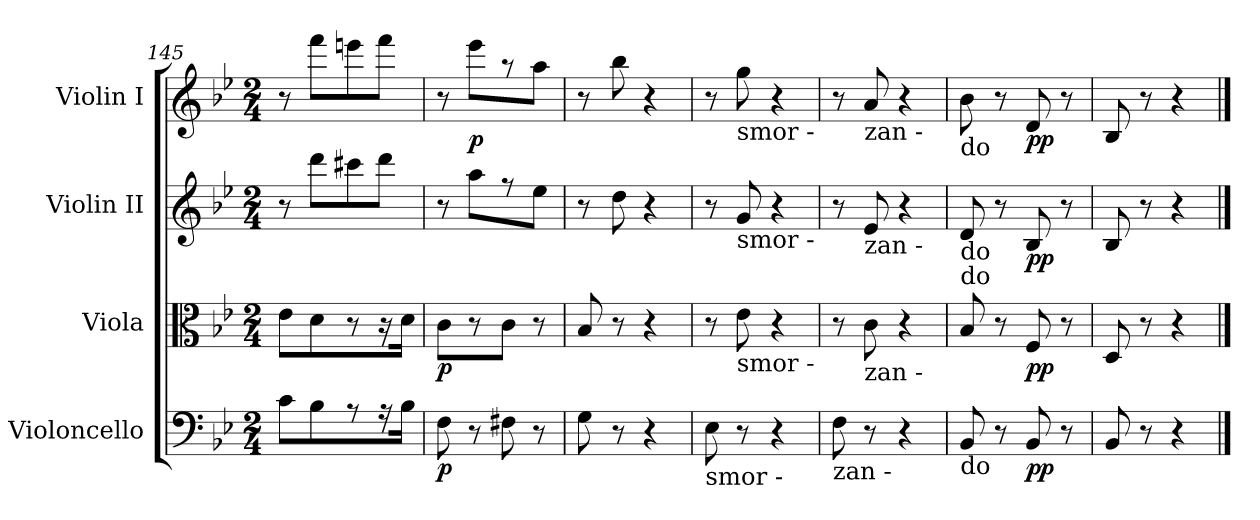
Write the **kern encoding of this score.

**kern	**dynam	**kern	**dynam	**kern	**dynam	**kern	**dynam
*part4	*part4	*part3	*part3	*part2	*part2	*part1	*part1
*staff4	*staff4	*staff3	*staff3	*staff2	*staff2	*staff1	*staff1
*I"Violoncello	*	*I"Viola	*	*I"Violin II	*	*I"Violin I	*
*clefF4	*	*clefC3	*	*clefG2	*	*clefG2	*
*k[b-e-]	*	*k[b-e-]	*	*k[b-e-]	*	*k[b-e-]	*
*M2/4	*	*M2/4	*	*M2/4	*	*M2/4	*
=145	=145	=145	=145	=145	=145	=145	=145
8c\L	.	8e-\L	.	8r	.	8r	.
8B-\	.	8d\	.	8ddd\L	.	8fff\L	.
8r	.	8r	.	8ccc#X\	.	8eeen\	.
16r	.	16r	.	8ddd\J	.	8fff\J	.
16B-\Jk	.	16d\Jk	.	.	.	.	.
=146	=146	=146	=146	=146	=146	=146	=146
!	!LO:DY:b	!	!LO:DY:b	!	!	!	!
8F\	p	8c\L	p	8r	.	8r	.
!	!	!	!	!	!	!	!LO:DY:b
8r	.	8r	.	8aa\L	.	8eee-\L	p
8F#X\	.	8c\J	.	8r	.	8r	.
8r	.	8r	.	8ee-\J	.	8aa\J	.
=147	=147	=147	=147	=147	=147	=147	=147
8G\	.	8B-/	.	8r	.	8r	.
8r	.	8r	.	8dd\	.	8bb-\	.
4r	.	4r	.	4r	.	4r	.
=148	=148	=148	=148	=148	=148	=148	=148
!LO:TX:b:t=smor -	!	!	!	!	!	!	!
8E-\	.	8r	.	8r	.	8r	.
!	!	!	!	!	!	!LO:TX:b:t=smor -	!
!	!	!	!	!LO:TX:b:t=smor -	!	!	!
!	!	!LO:TX:b:t=smor -	!	!	!	!	!
8r	.	8e-\	.	8g/	.	8gg\	.
4r	.	4r	.	4r	.	4r	.
=149	=149	=149	=149	=149	=149	=149	=149
!LO:TX:b:t=zan  -	!	!	!	!	!	!	!
8F\	.	8r	.	8r	.	8r	.
!	!	!	!	!	!	!LO:TX:b:t=zan -	!
!	!	!	!	!LO:TX:b:t=zan  -	!	!	!
!	!	!LO:TX:b:t=zan  -	!	!	!	!	!
8r	.	8c\	.	8e-/	.	8a/	.
4r	.	4r	.	4r	.	4r	.
=150	=150	=150	=150	=150	=150	=150	=150
!	!	!	!	!	!	!LO:TX:b:t=do	!
!	!	!	!	!LO:TX:b:t=do	!	!	!
!	!	!LO:TX:a:t=do	!	!	!	!	!
!LO:TX:b:t=do	!	!	!	!	!	!	!
8BB-/	.	8B-/	.	8d/	.	8b-\	.
8r	.	8r	.	8r	.	8r	.
!	!LO:DY:b	!	!LO:DY:b	!	!LO:DY:b	!	!LO:DY:b
8BB-/	pp	8F/	pp	8B-/	pp	8d/	pp
8r	.	8r	.	8r	.	8r	.
=151	=151	=151	=151	=151	=151	=151	=151
8BB-/	.	8D/	.	8B-/	.	8B-/	.
8r	.	8r	.	8r	.	8r	.
4r	.	4r	.	4r	.	4r	.
==	==	==	==	==	==	==	==
*-	*-	*-	*-	*-	*-	*-	*-
